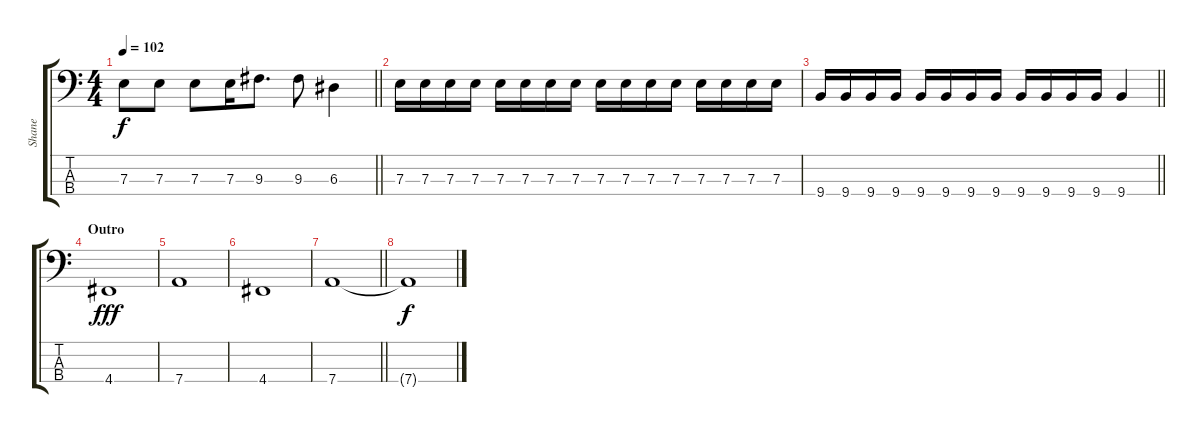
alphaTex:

\track ("Shane" "Shane") {instrument acousticbass}
\staff {score tabs}
\tuning (G2 D2 A1 D1) {hide}
\ts (4 4)
\tempo 102
\clef f4
\barLineRight lightlight
\ks c
7.3{t}.8{dy f} 7.3.8 7.3.8 7.3.16 9.3.8{d} 9.3.8 6.3.4 |
7.3.16 7.3.16 7.3.16 7.3.16 7.3.16 7.3.16 7.3.16 7.3.16 7.3.16 7.3.16 7.3.16 7.3.16 7.3.16 7.3.16 7.3.16 7.3.16 |
\barLineRight lightlight
9.4.16 9.4.16 9.4.16 9.4.16 9.4.16 9.4.16 9.4.16 9.4.16 9.4.16 9.4.16 9.4.16 9.4.16 9.4.4 |
\section ("" "Outro")
4.4.1{dy fff} |
7.4.1 |
4.4.1 |
\barLineRight lightlight
7.4.1 |
7.4{t}.1{dy f}
